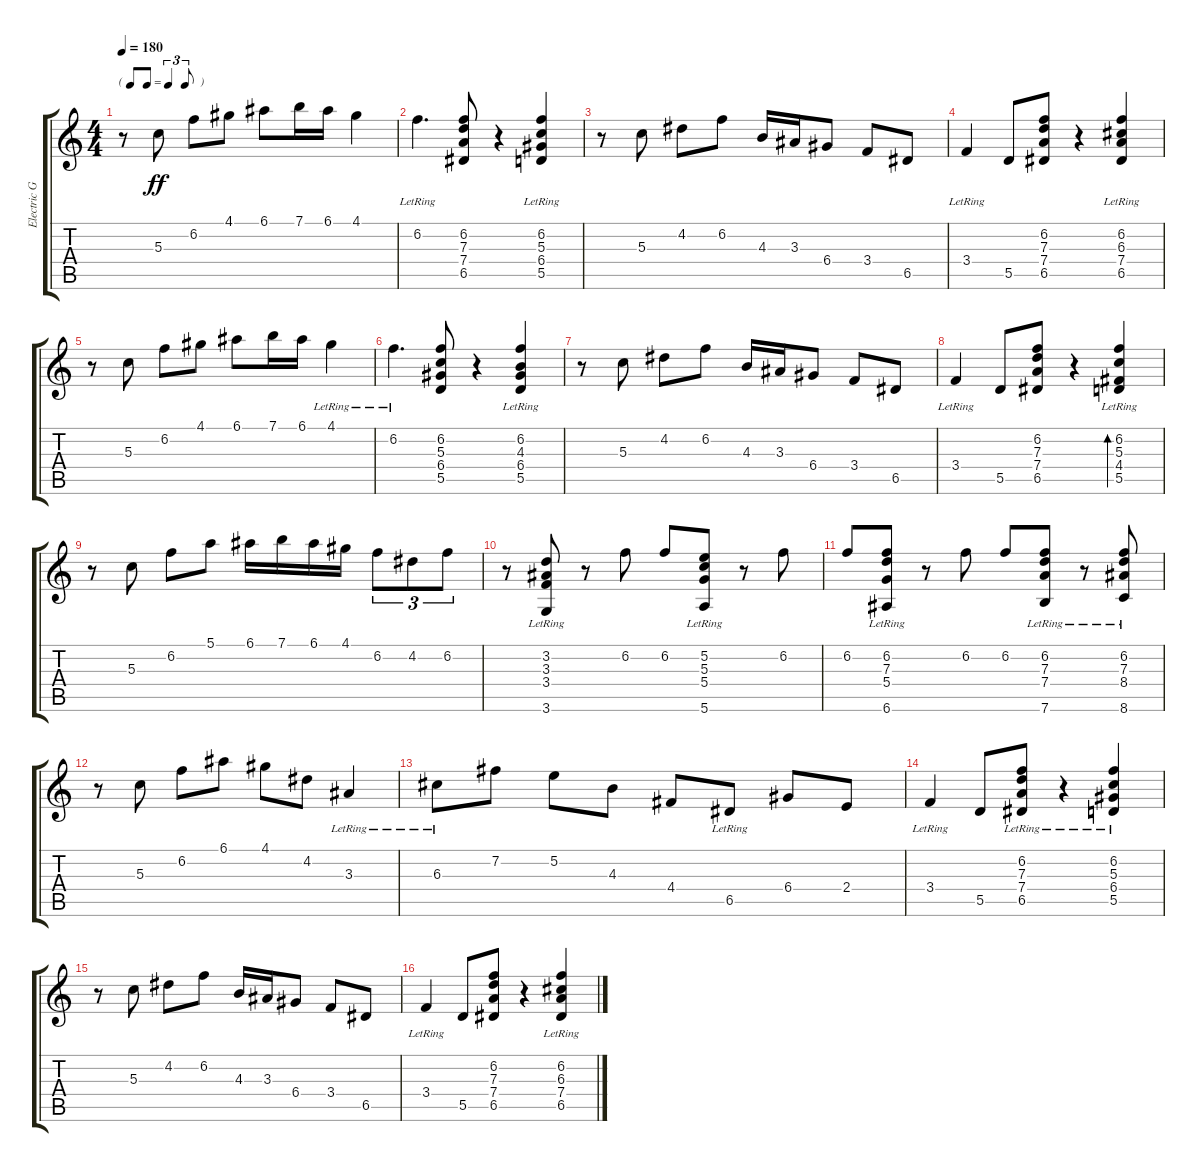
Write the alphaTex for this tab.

\track ("Electric Guitar" "Electric G") {instrument electricguitarmuted}
\staff {score tabs}
\tuning (E4 B3 G3 D3 A2 E2) {hide}
\ts (4 4)
\tf triplet8th
\tempo 180
\clef g2
\ks c
r.8{dy ff instrument electricguitarmuted} 5.3.8 6.2.8 4.1.8 6.1.8 7.1.16 6.1.16 4.1.4 |
6.2{lr}.4{d} (6.2 7.3 7.4 6.5).8 r.4 (6.2 5.3 6.4 5.5{lr}).4 |
r.8 5.3.8 4.2.8 6.2.8 4.3.16 3.3.16 6.4.8 3.4.8 6.5.8 |
3.4{lr}.4 5.5.8 (6.2 7.3 7.4 6.5).8 r.4 (6.2 6.3{lr} 7.4{lr} 6.5{lr}).4 |
r.8 5.3.8 6.2.8 4.1.8 6.1.8 7.1.16 6.1.16 4.1{lr}.4 |
6.2{lr}.4{d} (6.2 5.3 6.4 5.5).8 r.4 (6.2 4.3 6.4{lr} 5.5{lr}).4 |
r.8 5.3.8 4.2.8 6.2.8 4.3.16 3.3.16 6.4.8 3.4.8 6.5.8 |
3.4{lr}.4 5.5.8 (6.2 7.3 7.4 6.5).8 r.4 (6.2 5.3 4.4 5.5{lr}).4{bd 120} |
r.8 5.3.8 6.2.8 5.1.8 6.1.16 7.1.16 6.1.16 4.1.16 6.2.8{tu (3 2)} 4.2.8{tu (3 2)} 6.2.8{tu (3 2)} |
r.8 (3.2 3.3 3.4 3.6{lr}).8 r.8 6.2.8 6.2.8 (5.2 5.3 5.4 5.6{lr}).8 r.8 6.2.8 |
6.2.8 (6.2 7.3 5.4 6.6{lr}).8 r.8 6.2.8 6.2.8 (6.2 7.3 7.4 7.6{lr}).8 r.8 (6.2 7.3 8.4 8.6{lr}).8 |
r.8 5.3.8 6.2.8 6.1.8 4.1.8 4.2.8 3.3{lr}.4 |
6.3{lr}.8 7.2.8 5.2.8 4.3.8 4.4.8 6.5{lr}.8 6.4.8 2.4.8 |
3.4{lr}.4 5.5.8 (6.2 7.3 7.4 6.5{lr}).8 r.4 (6.2{lr} 5.3 6.4 5.5{lr}).4 |
r.8 5.3.8 4.2.8 6.2.8 4.3.16 3.3.16 6.4.8 3.4.8 6.5.8 |
3.4{lr}.4 5.5.8 (6.2 7.3 7.4 6.5).8 r.4 (6.2 6.3{lr} 7.4{lr} 6.5{lr}).4
